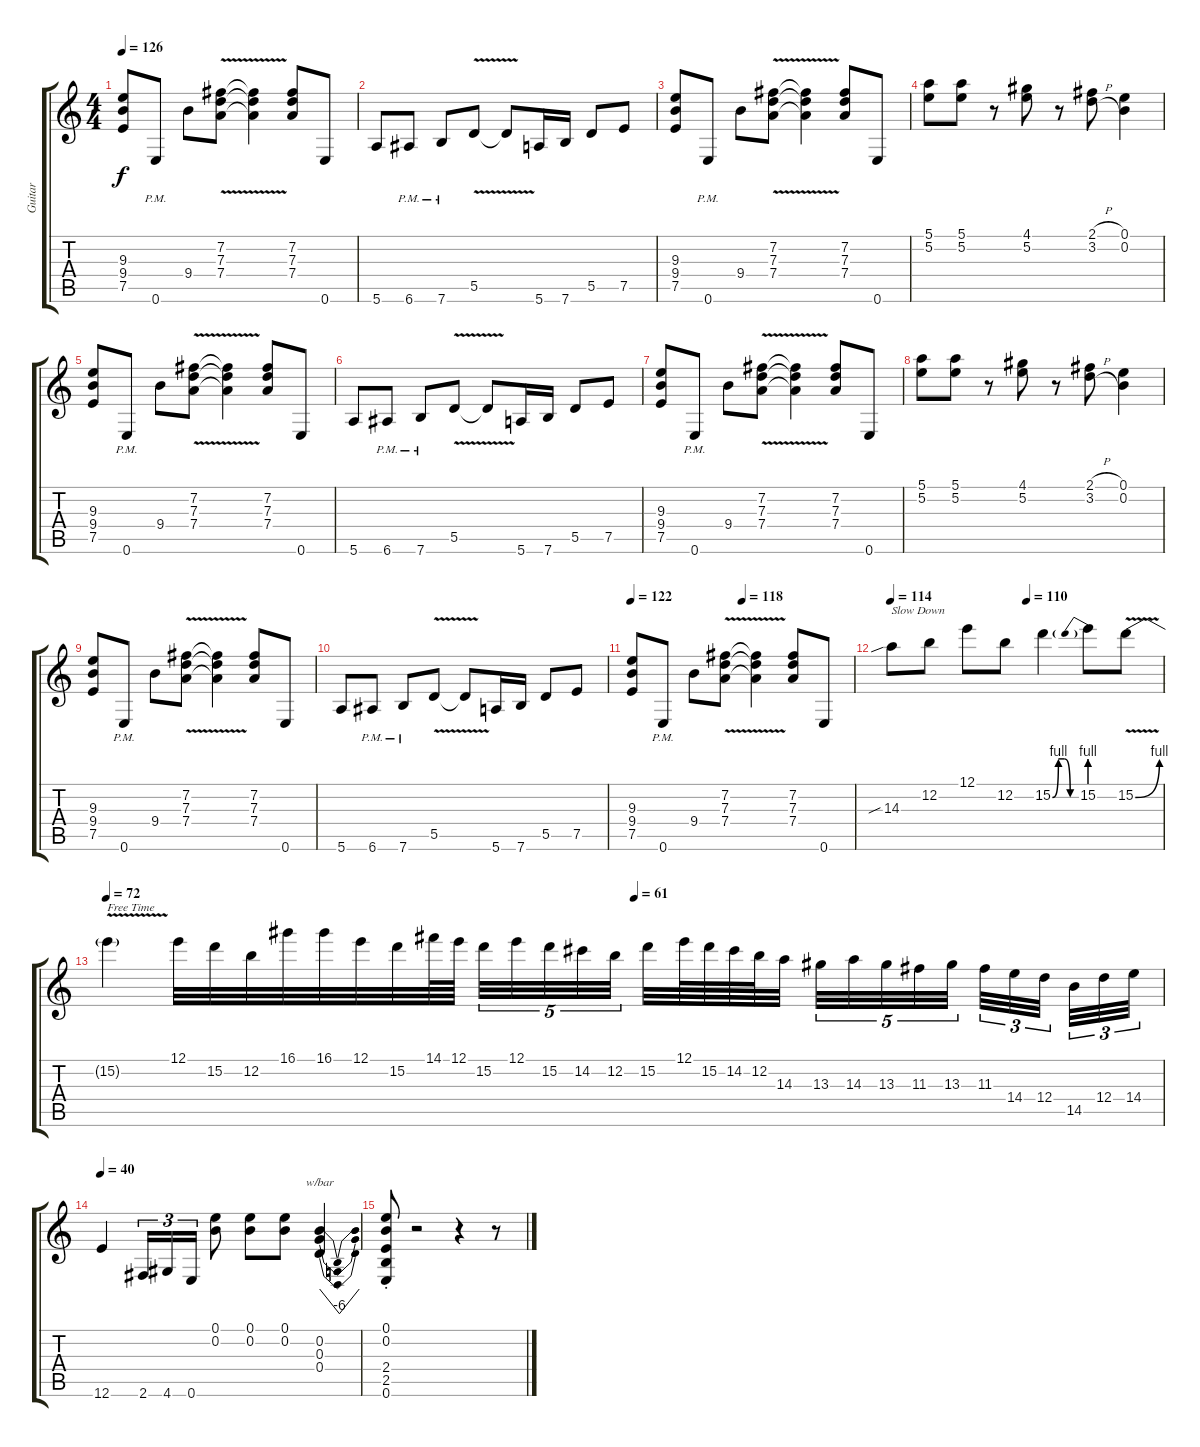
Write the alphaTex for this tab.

\track ("Guitar" "Guitar") {instrument overdrivenguitar}
\staff {score tabs}
\tuning (E4 B3 G3 D3 A2 E2) {hide}
\ts (4 4)
\tempo 126
\clef g2
\ks c
(9.3 9.4 7.5).8{dy f} 0.6{pm}.8 9.4.8 (7.2{v} 7.3{v} 7.4{v}).8 (7.2{t} 7.3{t} 7.4{t}).4 (7.2 7.3 7.4).8 0.6.8 |
5.6.8 6.6{pm}.8 7.6{pm}.8 5.5{v}.8 5.5{t}.8 5.6.16 7.6.16 5.5.8 7.5.8 |
(9.3 9.4 7.5).8 0.6{pm}.8 9.4.8 (7.2{v} 7.3{v} 7.4{v}).8 (7.2{t} 7.3{t} 7.4{t}).4 (7.2 7.3 7.4).8 0.6.8 |
(5.1 5.2).8 (5.1 5.2).8 r.8 (4.1 5.2).8 r.8 (2.1{h} 3.2{h}).8 (0.1 0.2).4 |
(9.3 9.4 7.5).8 0.6{pm}.8 9.4.8 (7.2{v} 7.3{v} 7.4{v}).8 (7.2{t} 7.3{t} 7.4{t}).4 (7.2 7.3 7.4).8 0.6.8 |
5.6.8 6.6{pm}.8 7.6{pm}.8 5.5{v}.8 5.5{t}.8 5.6.16 7.6.16 5.5.8 7.5.8 |
(9.3 9.4 7.5).8 0.6{pm}.8 9.4.8 (7.2{v} 7.3{v} 7.4{v}).8 (7.2{t} 7.3{t} 7.4{t}).4 (7.2 7.3 7.4).8 0.6.8 |
(5.1 5.2).8 (5.1 5.2).8 r.8 (4.1 5.2).8 r.8 (2.1{h} 3.2{h}).8 (0.1 0.2).4 |
(9.3 9.4 7.5).8 0.6{pm}.8 9.4.8 (7.2{v} 7.3{v} 7.4{v}).8 (7.2{t} 7.3{t} 7.4{t}).4 (7.2 7.3 7.4).8 0.6.8 |
5.6.8 6.6{pm}.8 7.6{pm}.8 5.5{v}.8 5.5{t}.8 5.6.16 7.6.16 5.5.8 7.5.8 |
\tempo 122
\tempo (118 0.5)
(9.3 9.4 7.5).8 0.6{pm}.8 9.4.8 (7.2{v} 7.3{v} 7.4{v}).8 (7.2{t} 7.3{t} 7.4{t}).4 (7.2 7.3 7.4).8 0.6.8 |
\tempo 114
\tempo (110 0.5)
14.3{sib}.8{txt "Slow Down" volume 0} 12.2.8 12.1.8 12.2.8 15.2{be (custom 0 0 15 4 30 4 45 0 60 0)}.4 15.2{be (prebend 0 4 60 4)}.8 15.2{be (bend 0 0 60 4) v}.8 |
\tempo 72
\tempo (61 0.5)
15.2{t}.4{txt "Free Time"} 12.1.32 15.2.32 12.2.32 16.1.32 16.1.32 12.1.32 15.2.32 14.1.64 12.1.64 15.2.32{tu (5 4)} 12.1.32{tu (5 4)} 15.2.32{tu (5 4)} 14.2.32{tu (5 4)} 12.2.32{tu (5 4) beam splitsecondary} 15.2.32 12.1.64 15.2.64 14.2.64 12.2.64 14.3.32 13.3.32{tu (5 4)} 14.3.32{tu (5 4)} 13.3.32{tu (5 4)} 11.3.32{tu (5 4)} 13.3.32{tu (5 4) beam splitsecondary} 11.3.32{tu (3 2)} 14.4.32{tu (3 2)} 12.4.32{tu (3 2) beam splitsecondary} 14.5.32{tu (3 2)} 12.4.32{tu (3 2)} 14.4.32{tu (3 2)} |
\tempo 60
\tempo 40
12.6.4 2.6.16{tu (3 2)} 4.6.16{tu (3 2)} 0.6.16{tu (3 2)} (0.1 0.2).8 (0.1 0.2).8 (0.1 0.2).8 (0.2 0.3 0.4).4{tbe (dip default 0 0 30 -24 60 0)} |
(0.1{st} 0.2{st} 2.4{st} 2.5{st} 0.6{st}).8 r.2 r.4 r.8
